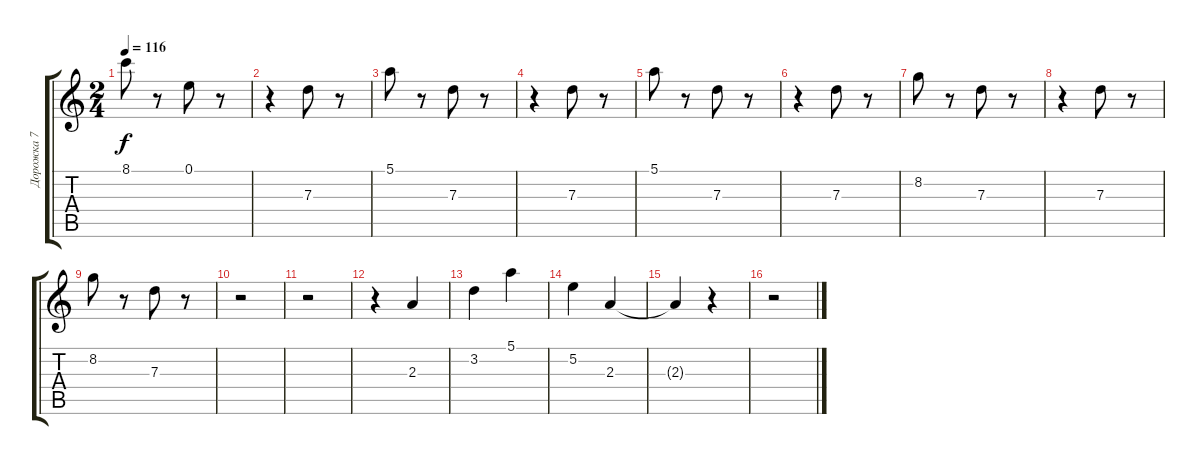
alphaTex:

\track ("Дорожка 7" "Дорожка 7") {instrument acousticguitarsteel}
\staff {score tabs}
\tuning (E4 B3 G3 D3 A2 E2) {hide}
\ts (2 4)
\tempo 116
\clef g2
\ks c
8.1.8{dy f} r.8 0.1.8 r.8 |
r.4 7.3.8 r.8 |
5.1.8 r.8 7.3.8 r.8 |
r.4 7.3.8 r.8 |
5.1.8 r.8 7.3.8 r.8 |
r.4 7.3.8 r.8 |
8.2.8 r.8 7.3.8 r.8 |
r.4 7.3.8 r.8 |
8.2.8 r.8 7.3.8 r.8 |
r.2 |
r.2 |
r.4 2.3.4 |
3.2.4 5.1.4 |
5.2.4 2.3.4 |
2.3{t}.4 r.4 |
r.2
